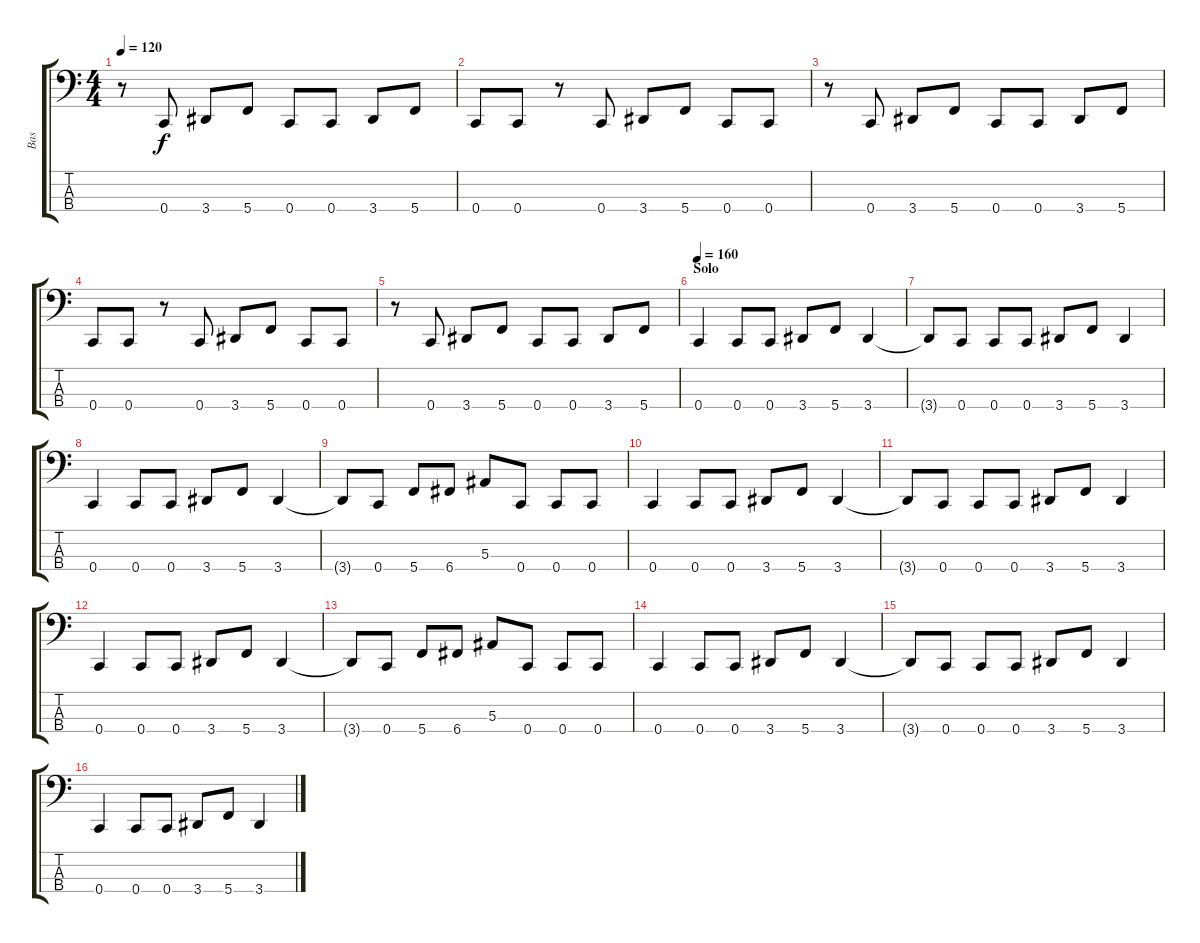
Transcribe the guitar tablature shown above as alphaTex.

\track ("Bas" "Bas") {instrument electricbassfinger}
\staff {score tabs}
\tuning (Eb2 Bb1 F1 C1) {hide}
\ts (4 4)
\tempo 120
\clef f4
\ks c
r.8{dy f} 0.4.8 3.4.8 5.4.8 0.4.8 0.4.8 3.4.8 5.4.8 |
0.4.8 0.4.8 r.8 0.4.8 3.4.8 5.4.8 0.4.8 0.4.8 |
r.8 0.4.8 3.4.8 5.4.8 0.4.8 0.4.8 3.4.8 5.4.8 |
0.4.8 0.4.8 r.8 0.4.8 3.4.8 5.4.8 0.4.8 0.4.8 |
r.8 0.4.8 3.4.8 5.4.8 0.4.8 0.4.8 3.4.8 5.4.8 |
\section ("" "Solo")
\tempo 160
0.4.4 0.4.8 0.4.8 3.4.8 5.4.8 3.4.4 |
3.4{t}.8 0.4.8 0.4.8 0.4.8 3.4.8 5.4.8 3.4.4 |
0.4.4 0.4.8 0.4.8 3.4.8 5.4.8 3.4.4 |
3.4{t}.8 0.4.8 5.4.8 6.4.8 5.3.8 0.4.8 0.4.8 0.4.8 |
0.4.4 0.4.8 0.4.8 3.4.8 5.4.8 3.4.4 |
3.4{t}.8 0.4.8 0.4.8 0.4.8 3.4.8 5.4.8 3.4.4 |
0.4.4 0.4.8 0.4.8 3.4.8 5.4.8 3.4.4 |
3.4{t}.8 0.4.8 5.4.8 6.4.8 5.3.8 0.4.8 0.4.8 0.4.8 |
0.4.4 0.4.8 0.4.8 3.4.8 5.4.8 3.4.4 |
3.4{t}.8 0.4.8 0.4.8 0.4.8 3.4.8 5.4.8 3.4.4 |
0.4.4 0.4.8 0.4.8 3.4.8 5.4.8 3.4.4
